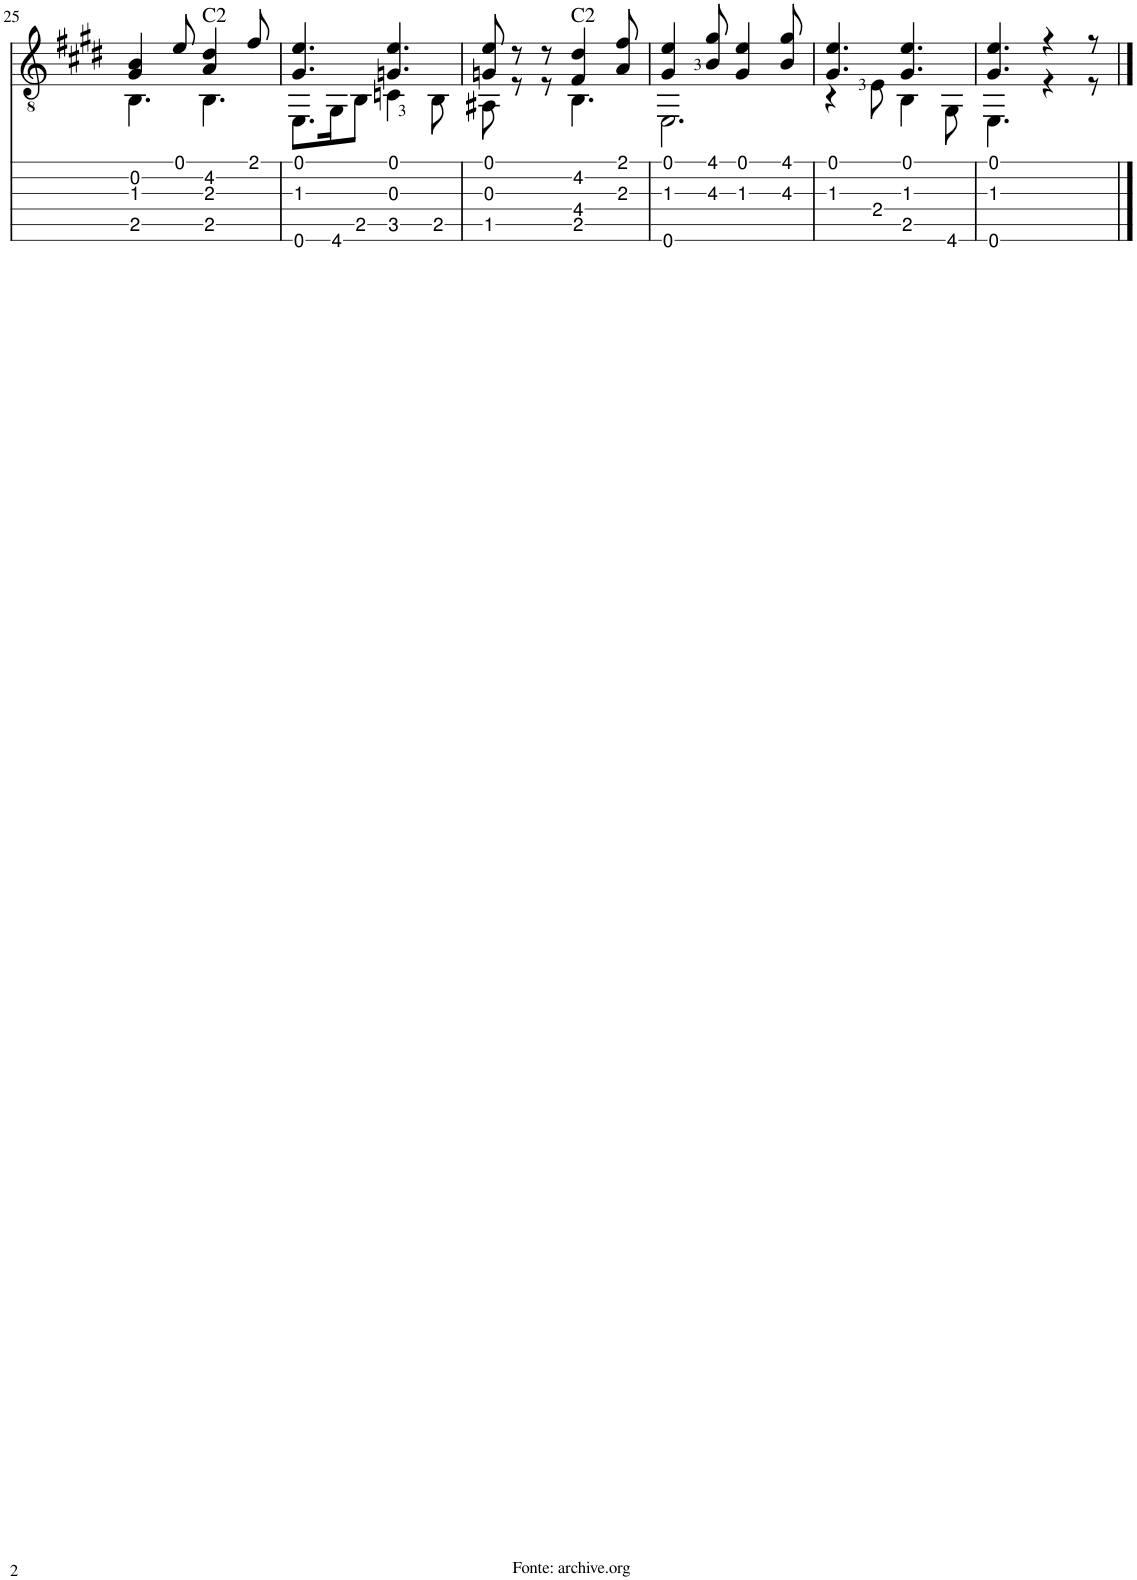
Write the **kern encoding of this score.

**kern	**kern
*part1	*part1
*staff2	*staff1
*I"Guitar	*
*I'Guit.	*
!!LO:PB:g=z
*	*clefGv2
*k[f#c#g#d#]	*k[f#c#g#d#]
*M6/8	*M6/8
=25	=25
*^	*^
4G# 4B	4.BB	4G#/ 4B/	4.BB\
8e	.	8e/	.
!	!	!LO:TX:a:t=C2	!
4A 4d#	4.BB	4A/ 4d#/	4.BB\
8f#	.	8f#/	.
=26	=26	=26	=26
4.G# 4.e	8.EEL	4.G#/ 4.e/	8.EE\L
.	16GG#K	.	16GG#\K
.	8BBJ	.	8BB\J
4.G 4.e	4C	4.Gn/ 4.e/	4Cn\
.	8BB	.	8BB\
=27	=27	=27	=27
8G 8e	8AA#	8Gn/ 8e/	8AA#X\
8r	8r	8r	8r
8r	8r	8r	8r
!	!	!LO:TX:a:t=C2	!
4F# 4d#	4.BB	4F#/ 4d#/	4.BB\
8A 8f#	.	8A/ 8f#/	.
=28	=28	=28	=28
4G# 4e	2.EE	4G#/ 4e/	2.EE\
8B 8g#	.	8B/ 8g#/	.
4G# 4e	.	4G#/ 4e/	.
8B 8g#	.	8B/ 8g#/	.
=29	=29	=29	=29
4.G# 4.e	4r	4.G#/ 4.e/	4r
.	8E	.	8E\
4.G# 4.e	4BB	4.G#/ 4.e/	4BB\
.	8GG#	.	8GG#\
=30	=30	=30	=30
4.G# 4.e	4.EE	4.G#/ 4.e/	4.EE\
4r	4r	4r	4r
8r	8r	8r	8r
*v	*v	*	*
*	*v	*v
==	==
*-	*-
